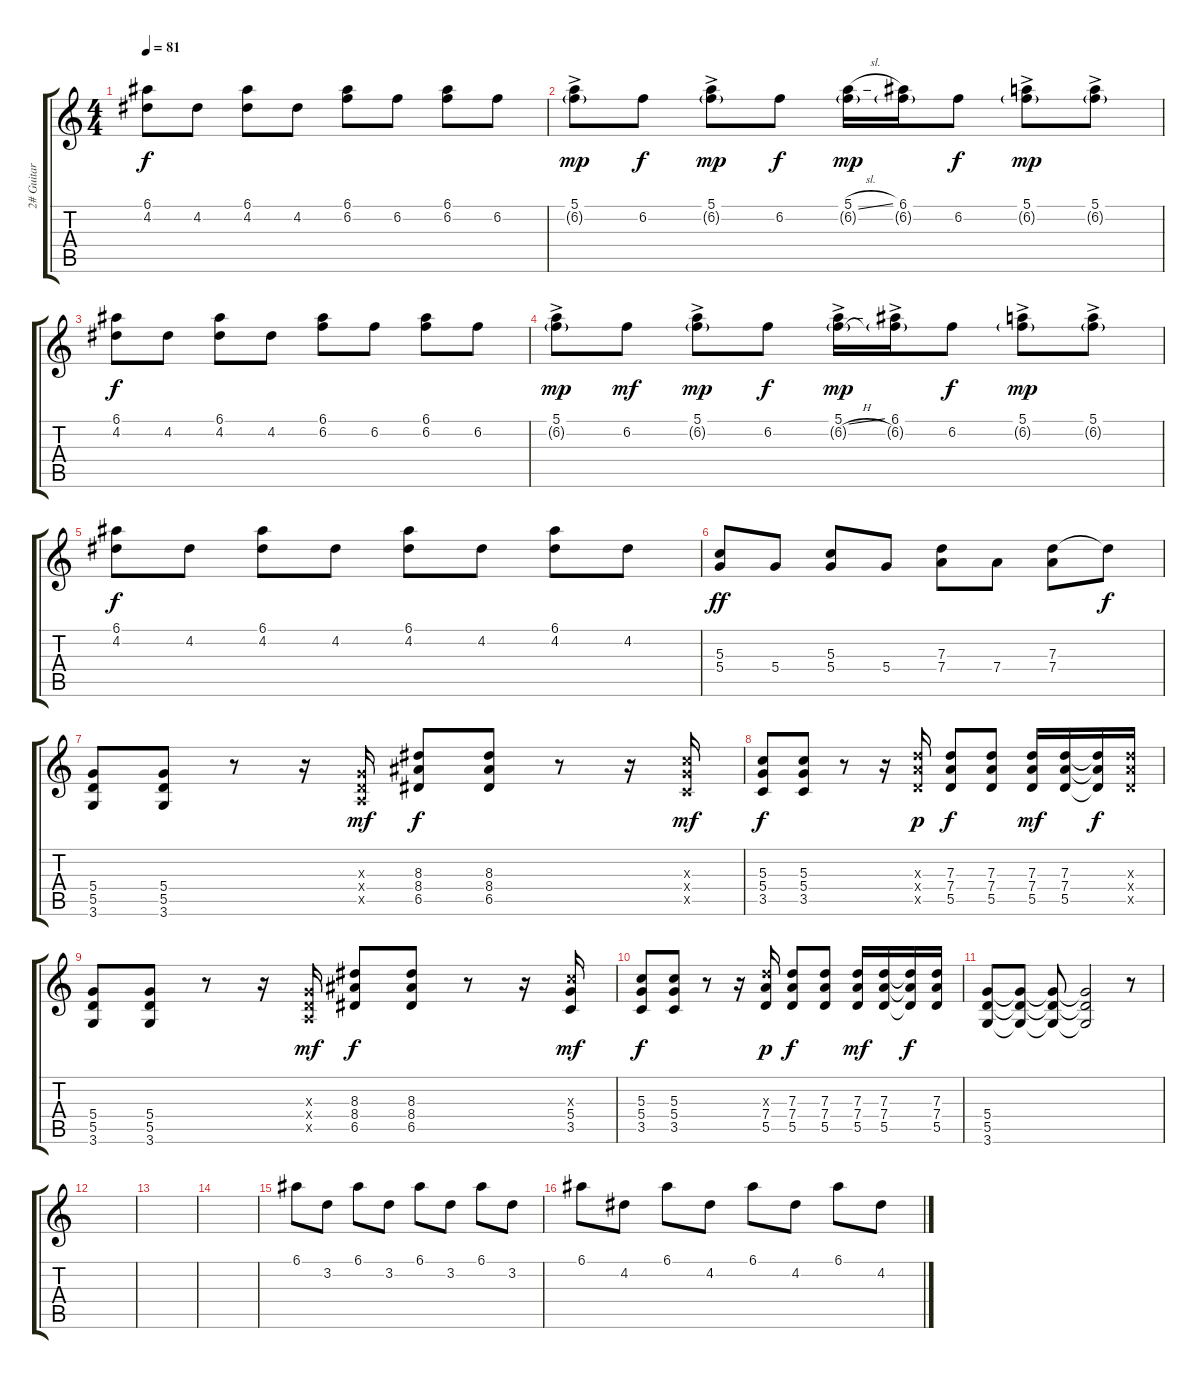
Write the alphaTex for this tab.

\track ("2# Guitar" "2# Guitar") {instrument distortionguitar}
\staff {score tabs}
\tuning (E4 B3 G3 D3 A2 E2) {hide}
\ts (4 4)
\tempo 81
\clef g2
\ks c
(6.1 4.2).8{dy f} 4.2.8 (6.1 4.2).8 4.2.8 (6.1 6.2).8 6.2.8 (6.1 6.2).8 6.2.8 |
(5.1{ac} 6.2{g}).8{dy mp} 6.2.8{dy f} (5.1{ac} 6.2{g}).8{dy mp} 6.2.8{dy f} (5.1{sl} 6.2{g}).16{dy mp} (6.1 6.2{g}).16 6.2.8{dy f} (5.1{ac} 6.2{g}).8{dy mp} (5.1{ac} 6.2{g}).8 |
(6.1 4.2).8{dy f} 4.2.8 (6.1 4.2).8 4.2.8 (6.1 6.2).8 6.2.8 (6.1 6.2).8 6.2.8 |
(5.1{ac} 6.2{g}).8{dy mp} 6.2.8{dy mf} (5.1{ac} 6.2{g}).8{dy mp} 6.2.8{dy f} (5.1{ss ac} 6.2{h g}).16{dy mp} (6.1{ac} 6.2{g}).16 6.2.8{dy f} (5.1{ac} 6.2{g}).8{dy mp} (5.1{ac} 6.2{g}).8 |
(6.1 4.2).8{dy f} 4.2.8 (6.1 4.2).8 4.2.8 (6.1 4.2).8 4.2.8 (6.1 4.2).8 4.2.8 |
(5.3 5.4).8{dy ff} 5.4.8 (5.3 5.4).8 5.4.8 (7.3 7.4).8 7.4.8 (7.3 7.4).8 7.3{t}.8{dy f} |
(5.4 5.5 3.6).8 (5.4 5.5 3.6).8 r.8 r.16 (0.3{x} 0.4{x} 0.5{x}).16{dy mf} (8.3 8.4 6.5).8{dy f} (8.3 8.4 6.5).8 r.8 r.16 (5.3{x} 5.4{x} 3.5{x}).16{dy mf} |
(5.3 5.4 3.5).8{dy f} (5.3 5.4 3.5).8 r.8 r.16 (7.3{x} 7.4{x} 5.5{x}).16{dy p} (7.3 7.4 5.5).8{dy f} (7.3 7.4 5.5).8 (7.3 7.4 5.5).16{dy mf} (7.3 7.4 5.5).16 (7.3{t} 7.4{t} 5.5{t}).16{dy f} (7.3{x} 7.4{x} 5.5{x}).16 |
(5.4 5.5 3.6).8 (5.4 5.5 3.6).8 r.8 r.16 (0.3{x} 0.4{x} 0.5{x}).16{dy mf} (8.3 8.4 6.5).8{dy f} (8.3 8.4 6.5).8 r.8 r.16 (5.3{x} 5.4 3.5).16{dy mf} |
(5.3 5.4 3.5).8{dy f} (5.3 5.4 3.5).8 r.8 r.16 (7.3{x} 7.4 5.5).16{dy p} (7.3 7.4 5.5).8{dy f} (7.3 7.4 5.5).8 (7.3 7.4 5.5).16{dy mf} (7.3 7.4 5.5).16 (7.3{t} 7.4{t} 5.5{t}).16{dy f} (7.3 7.4 5.5).16 |
(5.4 5.5 3.6).8 (5.4{t} 5.5{t} 3.6{t}).8{volume 8} (5.4{t} 5.5{t} 3.6{t}).8{volume 5} (5.4{t} 5.5{t} 3.6{t}).2{volume 2} r.8 |
|
|
|
6.1.8{volume 13} 3.2.8 6.1.8 3.2.8 6.1.8 3.2.8 6.1.8 3.2.8 |
6.1.8 4.2.8 6.1.8 4.2.8 6.1.8 4.2.8 6.1.8 4.2.8
